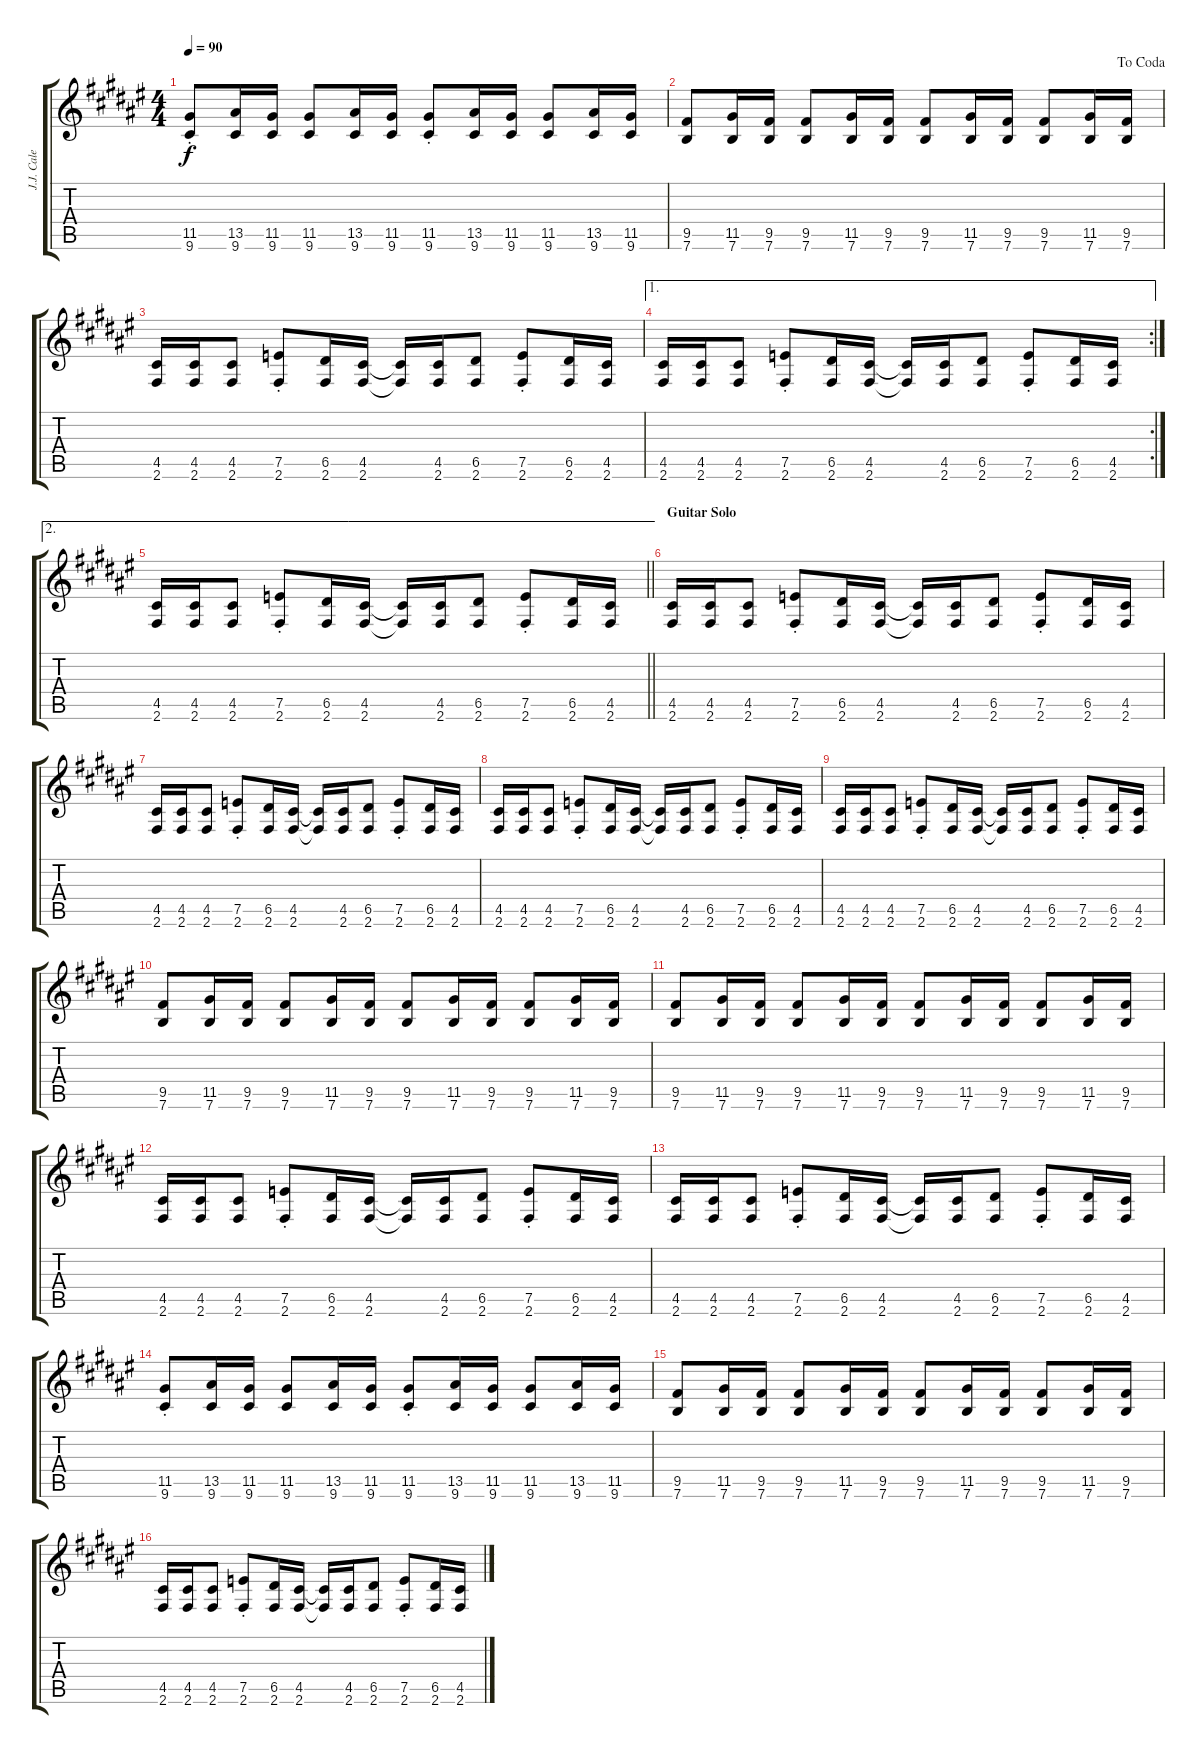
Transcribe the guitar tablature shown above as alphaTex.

\track ("J.J. Cale - Gtr.2" "J.J. Cale ") {instrument electricguitarclean}
\staff {score tabs}
\tuning (E4 B3 G3 D3 A2 E2) {hide}
\ts (4 4)
\tempo 90
\clef g2
\ks f#
(11.5{st} 9.6{st}).8{dy f} (13.5 9.6).16 (11.5 9.6).16 (11.5 9.6).8 (13.5 9.6).16 (11.5 9.6).16 (11.5{st} 9.6{st}).8 (13.5 9.6).16 (11.5 9.6).16 (11.5 9.6).8 (13.5 9.6).16 (11.5 9.6).16 |
\jump dacoda
\ks d#minor
(9.5 7.6).8 (11.5 7.6).16 (9.5 7.6).16 (9.5 7.6).8 (11.5 7.6).16 (9.5 7.6).16 (9.5 7.6).8 (11.5 7.6).16 (9.5 7.6).16 (9.5 7.6).8 (11.5 7.6).16 (9.5 7.6).16 |
(4.5 2.6).16 (4.5 2.6).16 (4.5 2.6).8 (7.5{st} 2.6{st}).8 (6.5 2.6).16 (4.5 2.6).16 (4.5{t} 2.6{t}).16 (4.5 2.6).16 (6.5 2.6).8 (7.5{st} 2.6{st}).8 (6.5 2.6).16 (4.5 2.6).16 |
\ae 1
\rc 2
\ks f#
(4.5 2.6).16 (4.5 2.6).16 (4.5 2.6).8 (7.5{st} 2.6{st}).8 (6.5 2.6).16 (4.5 2.6).16 (4.5{t} 2.6{t}).16 (4.5 2.6).16 (6.5 2.6).8 (7.5{st} 2.6{st}).8 (6.5 2.6).16 (4.5 2.6).16 |
\ae 2
\barLineRight lightlight
\ks d#minor
(4.5 2.6).16 (4.5 2.6).16 (4.5 2.6).8 (7.5{st} 2.6{st}).8 (6.5 2.6).16 (4.5 2.6).16 (4.5{t} 2.6{t}).16 (4.5 2.6).16 (6.5 2.6).8 (7.5{st} 2.6{st}).8 (6.5 2.6).16 (4.5 2.6).16 |
\section ("" "Guitar Solo")
(4.5 2.6).16 (4.5 2.6).16 (4.5 2.6).8 (7.5{st} 2.6{st}).8 (6.5 2.6).16 (4.5 2.6).16 (4.5{t} 2.6{t}).16 (4.5 2.6).16 (6.5 2.6).8 (7.5{st} 2.6{st}).8 (6.5 2.6).16 (4.5 2.6).16 |
\ks f#
(4.5 2.6).16 (4.5 2.6).16 (4.5 2.6).8 (7.5{st} 2.6{st}).8 (6.5 2.6).16 (4.5 2.6).16 (4.5{t} 2.6{t}).16 (4.5 2.6).16 (6.5 2.6).8 (7.5{st} 2.6{st}).8 (6.5 2.6).16 (4.5 2.6).16 |
\ks d#minor
(4.5 2.6).16 (4.5 2.6).16 (4.5 2.6).8 (7.5{st} 2.6{st}).8 (6.5 2.6).16 (4.5 2.6).16 (4.5{t} 2.6{t}).16 (4.5 2.6).16 (6.5 2.6).8 (7.5{st} 2.6{st}).8 (6.5 2.6).16 (4.5 2.6).16 |
(4.5 2.6).16 (4.5 2.6).16 (4.5 2.6).8 (7.5{st} 2.6{st}).8 (6.5 2.6).16 (4.5 2.6).16 (4.5{t} 2.6{t}).16 (4.5 2.6).16 (6.5 2.6).8 (7.5{st} 2.6{st}).8 (6.5 2.6).16 (4.5 2.6).16 |
\ks f#
(9.5 7.6).8 (11.5 7.6).16 (9.5 7.6).16 (9.5 7.6).8 (11.5 7.6).16 (9.5 7.6).16 (9.5 7.6).8 (11.5 7.6).16 (9.5 7.6).16 (9.5 7.6).8 (11.5 7.6).16 (9.5 7.6).16 |
\ks d#minor
(9.5 7.6).8 (11.5 7.6).16 (9.5 7.6).16 (9.5 7.6).8 (11.5 7.6).16 (9.5 7.6).16 (9.5 7.6).8 (11.5 7.6).16 (9.5 7.6).16 (9.5 7.6).8 (11.5 7.6).16 (9.5 7.6).16 |
(4.5 2.6).16 (4.5 2.6).16 (4.5 2.6).8 (7.5{st} 2.6{st}).8 (6.5 2.6).16 (4.5 2.6).16 (4.5{t} 2.6{t}).16 (4.5 2.6).16 (6.5 2.6).8 (7.5{st} 2.6{st}).8 (6.5 2.6).16 (4.5 2.6).16 |
\ks f#
(4.5 2.6).16 (4.5 2.6).16 (4.5 2.6).8 (7.5{st} 2.6{st}).8 (6.5 2.6).16 (4.5 2.6).16 (4.5{t} 2.6{t}).16 (4.5 2.6).16 (6.5 2.6).8 (7.5{st} 2.6{st}).8 (6.5 2.6).16 (4.5 2.6).16 |
\ks d#minor
(11.5{st} 9.6{st}).8 (13.5 9.6).16 (11.5 9.6).16 (11.5 9.6).8 (13.5 9.6).16 (11.5 9.6).16 (11.5{st} 9.6{st}).8 (13.5 9.6).16 (11.5 9.6).16 (11.5 9.6).8 (13.5 9.6).16 (11.5 9.6).16 |
(9.5 7.6).8 (11.5 7.6).16 (9.5 7.6).16 (9.5 7.6).8 (11.5 7.6).16 (9.5 7.6).16 (9.5 7.6).8 (11.5 7.6).16 (9.5 7.6).16 (9.5 7.6).8 (11.5 7.6).16 (9.5 7.6).16 |
\ks f#
(4.5 2.6).16 (4.5 2.6).16 (4.5 2.6).8 (7.5{st} 2.6{st}).8 (6.5 2.6).16 (4.5 2.6).16 (4.5{t} 2.6{t}).16 (4.5 2.6).16 (6.5 2.6).8 (7.5{st} 2.6{st}).8 (6.5 2.6).16 (4.5 2.6).16
